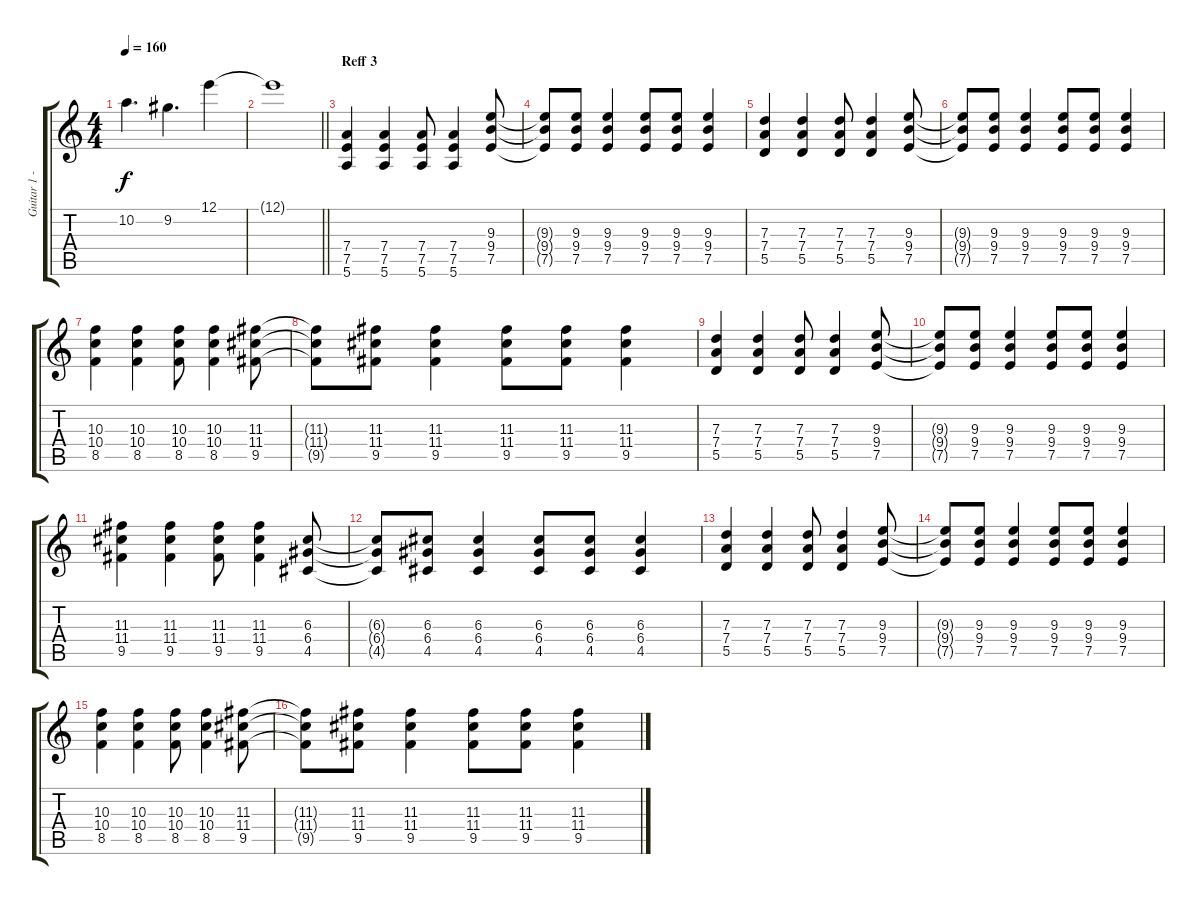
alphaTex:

\track ("Guitar 1 - Raka" "Guitar 1 -") {instrument distortionguitar}
\staff {score tabs}
\tuning (E4 B3 G3 D3 A2 E2) {hide}
\ts (4 4)
\tempo 160
\clef g2
\ks c
10.2.4{d dy f} 9.2.4{d} 12.1.4 |
\barLineRight lightlight
12.1{t}.1 |
\section ("" "Reff 3")
(7.4 7.5 5.6).4 (7.4 7.5 5.6).4 (7.4 7.5 5.6).8 (7.4 7.5 5.6).4 (9.3 9.4 7.5).8 |
(9.3{t} 9.4{t} 7.5{t}).8 (9.3 9.4 7.5).8 (9.3 9.4 7.5).4 (9.3 9.4 7.5).8 (9.3 9.4 7.5).8 (9.3 9.4 7.5).4 |
(7.3 7.4 5.5).4 (7.3 7.4 5.5).4 (7.3 7.4 5.5).8 (7.3 7.4 5.5).4 (9.3 9.4 7.5).8 |
(9.3{t} 9.4{t} 7.5{t}).8 (9.3 9.4 7.5).8 (9.3 9.4 7.5).4 (9.3 9.4 7.5).8 (9.3 9.4 7.5).8 (9.3 9.4 7.5).4 |
(10.3 10.4 8.5).4 (10.3 10.4 8.5).4 (10.3 10.4 8.5).8 (10.3 10.4 8.5).4 (11.3 11.4 9.5).8 |
(11.3{t} 11.4{t} 9.5{t}).8 (11.3 11.4 9.5).8 (11.3 11.4 9.5).4 (11.3 11.4 9.5).8 (11.3 11.4 9.5).8 (11.3 11.4 9.5).4 |
(7.3 7.4 5.5).4 (7.3 7.4 5.5).4 (7.3 7.4 5.5).8 (7.3 7.4 5.5).4 (9.3 9.4 7.5).8 |
(9.3{t} 9.4{t} 7.5{t}).8 (9.3 9.4 7.5).8 (9.3 9.4 7.5).4 (9.3 9.4 7.5).8 (9.3 9.4 7.5).8 (9.3 9.4 7.5).4 |
(11.3 11.4 9.5).4 (11.3 11.4 9.5).4 (11.3 11.4 9.5).8 (11.3 11.4 9.5).4 (6.3 6.4 4.5).8 |
(6.3{t} 6.4{t} 4.5{t}).8 (6.3 6.4 4.5).8 (6.3 6.4 4.5).4 (6.3 6.4 4.5).8 (6.3 6.4 4.5).8 (6.3 6.4 4.5).4 |
(7.3 7.4 5.5).4 (7.3 7.4 5.5).4 (7.3 7.4 5.5).8 (7.3 7.4 5.5).4 (9.3 9.4 7.5).8 |
(9.3{t} 9.4{t} 7.5{t}).8 (9.3 9.4 7.5).8 (9.3 9.4 7.5).4 (9.3 9.4 7.5).8 (9.3 9.4 7.5).8 (9.3 9.4 7.5).4 |
(10.3 10.4 8.5).4 (10.3 10.4 8.5).4 (10.3 10.4 8.5).8 (10.3 10.4 8.5).4 (11.3 11.4 9.5).8 |
(11.3{t} 11.4{t} 9.5{t}).8 (11.3 11.4 9.5).8 (11.3 11.4 9.5).4 (11.3 11.4 9.5).8 (11.3 11.4 9.5).8 (11.3 11.4 9.5).4
